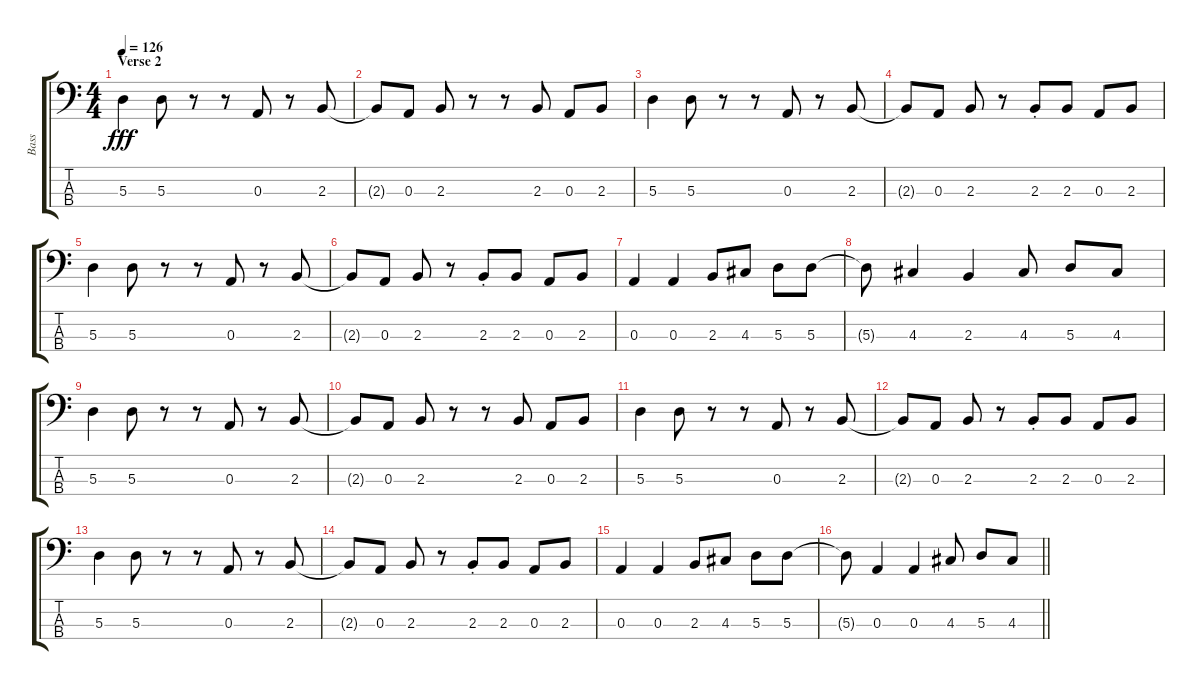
\track ("Bass" "Bass") {instrument electricbassfinger}
\staff {score tabs}
\tuning (G2 D2 A1 E1) {hide}
\ts (4 4)
\section ("" "Verse 2")
\tempo 126
\clef f4
\ks c
5.3.4{dy fff} 5.3.8 r.8 r.8 0.3.8 r.8 2.3.8 |
2.3{t}.8 0.3.8 2.3.8 r.8 r.8 2.3.8 0.3.8 2.3.8 |
5.3.4 5.3.8 r.8 r.8 0.3.8 r.8 2.3.8 |
2.3{t}.8 0.3.8 2.3.8 r.8 2.3{st}.8 2.3.8 0.3.8 2.3.8 |
5.3.4 5.3.8 r.8 r.8 0.3.8 r.8 2.3.8 |
2.3{t}.8 0.3.8 2.3.8 r.8 2.3{st}.8 2.3.8 0.3.8 2.3.8 |
0.3.4 0.3.4 2.3.8 4.3.8 5.3.8 5.3.8 |
5.3{t}.8 4.3.4 2.3.4 4.3.8 5.3.8 4.3.8 |
5.3.4 5.3.8 r.8 r.8 0.3.8 r.8 2.3.8 |
2.3{t}.8 0.3.8 2.3.8 r.8 r.8 2.3.8 0.3.8 2.3.8 |
5.3.4 5.3.8 r.8 r.8 0.3.8 r.8 2.3.8 |
2.3{t}.8 0.3.8 2.3.8 r.8 2.3{st}.8 2.3.8 0.3.8 2.3.8 |
5.3.4 5.3.8 r.8 r.8 0.3.8 r.8 2.3.8 |
2.3{t}.8 0.3.8 2.3.8 r.8 2.3{st}.8 2.3.8 0.3.8 2.3.8 |
0.3.4 0.3.4 2.3.8 4.3.8 5.3.8 5.3.8 |
\barLineRight lightlight
5.3{t}.8 0.3.4 0.3.4 4.3.8 5.3.8 4.3.8
